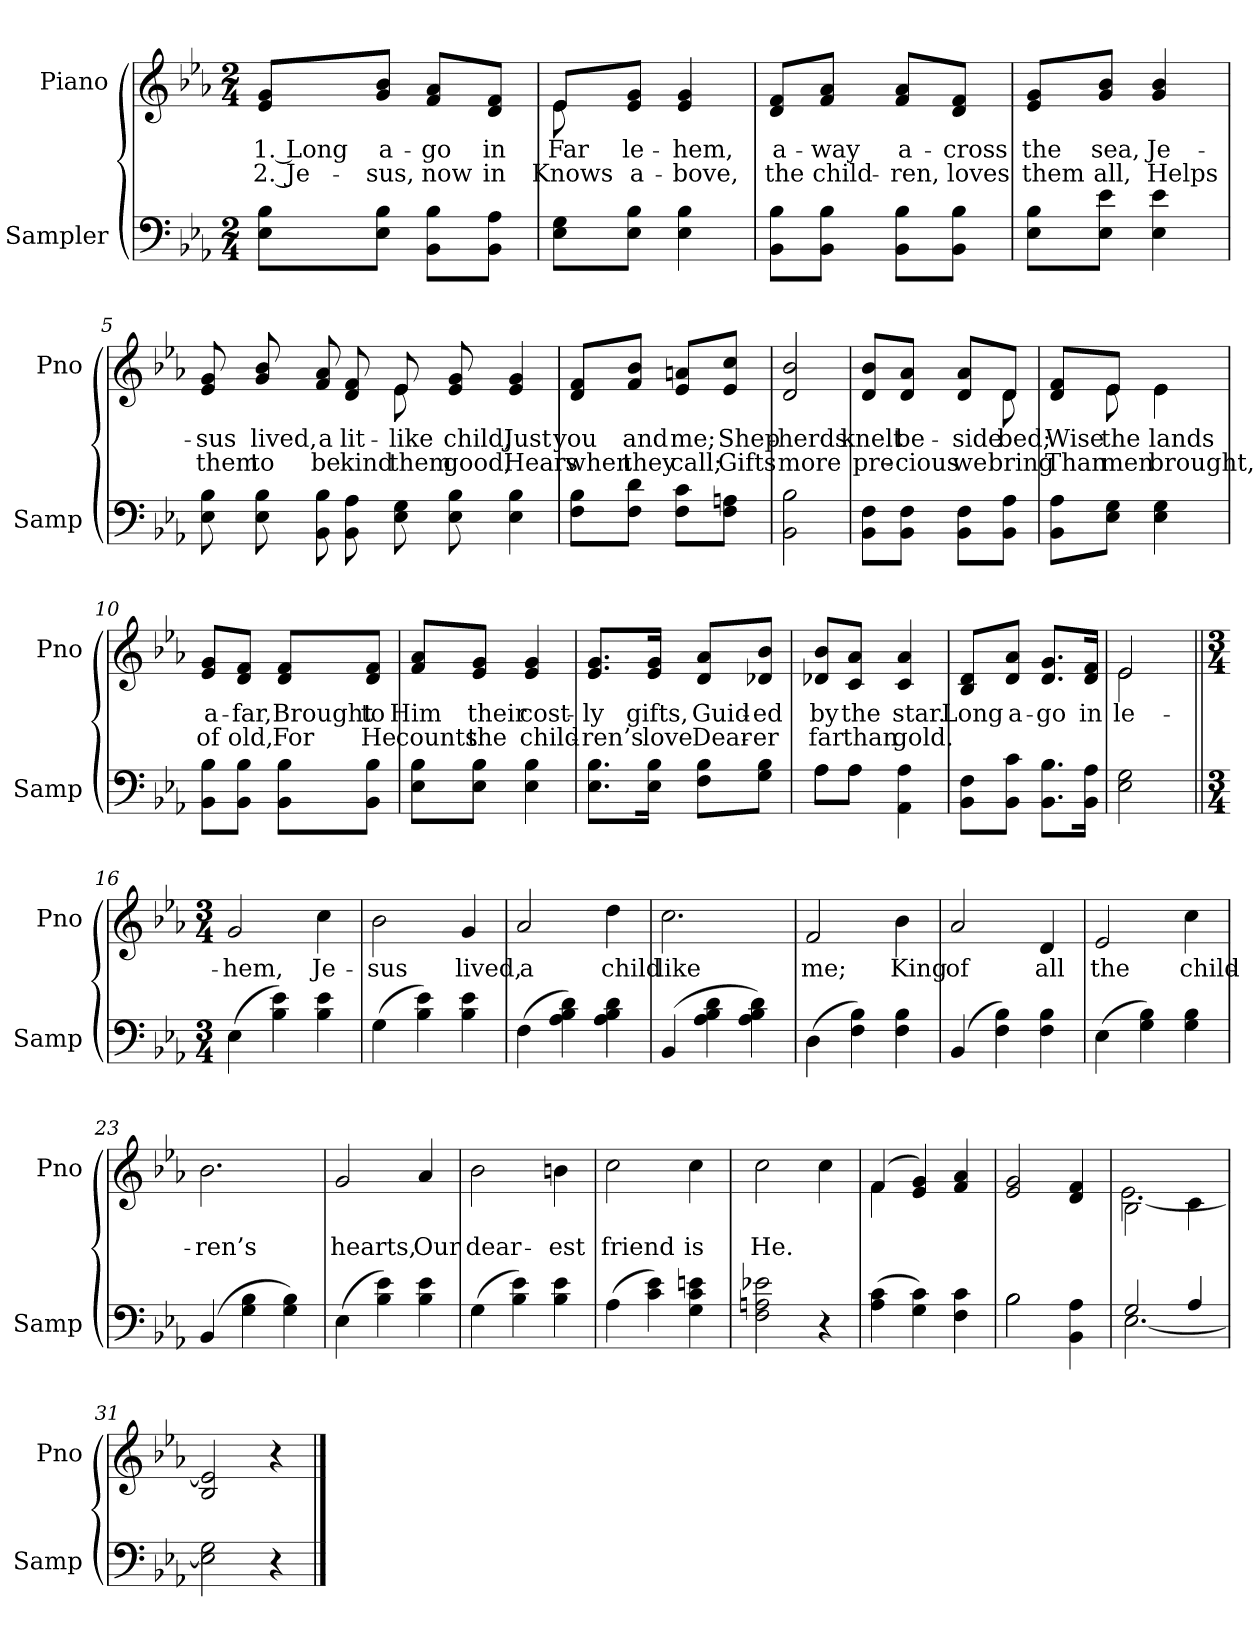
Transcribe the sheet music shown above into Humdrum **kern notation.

**kern	**kern	**text	**text
*part2	*part1	*part1	*part1
*staff2	*staff1	*staff1	*staff1
*I"Sampler	*I"Piano	*	*
*I'Samp	*I'Pno	*	*
*clefF4	*clefG2	*	*
*k[b-e-a-]	*k[b-e-a-]	*	*
*E-:	*E-:	*	*
*M2/4	*M2/4	*	*
=1	=1	=1	=1
8E-\ 8B-\L	8e-/ 8g/L	1. Long	2. Je-
8E-\ 8B-\J	8g/ 8b-/J	a-	-sus,
8BB-\ 8B-\L	8f/ 8a-/L	-go	now
8BB-\ 8A-\J	8d/ 8f/J	in	in
=2	=2	=2	=2
*	*^	*	*
8E-\ 8G\L	8e-/L	8e-	Far	Knows
8E-\ 8B-\J	8e-/ 8g/J	4.ryy	-le-	a-
4E- 4B-	4e- 4g	.	-hem,	-bove,
*	*v	*v	*	*
=3	=3	=3	=3
8BB-\ 8B-\L	8d/ 8f/L	a-	the
8BB-\ 8B-\J	8f/ 8a-/J	-way	child-
8BB-\ 8B-\L	8f/ 8a-/L	a-	-ren,
8BB-\ 8B-\J	8d/ 8f/J	-cross	loves
=4	=4	=4	=4
8E-\ 8B-\L	8e-/ 8g/L	the	them
8E-\ 8e-\J	8g/ 8b-/J	sea,	all,
4E- 4e-	4g 4b-	Je-	Helps
=5	=5	=5	=5
*	*^	*	*
8E- 8B-	8e- 8g	2ryy	-sus	them
8E- 8B-	8g 8b-	.	lived,	to
8BB- 8B-	8f 8a-	.	a	be
8BB- 8A-	8d 8f	.	lit-	kind
8E- 8G	8e-/	8e-	like	them
8E- 8B-	8e- 8g	4.ryy	child,	good,
4E- 4B-	4e- 4g	.	Just	Hears
*	*v	*v	*	*
=6	=6	=6	=6
8F\ 8B-\L	8d/ 8f/L	you	when
8F\ 8d\J	8f/ 8b-/J	and	they
8F\ 8c\L	8e-/ 8an/L	me;	call;
8F\ 8An\J	8e-/ 8cc/J	Shep-	Gifts
=7	=7	=7	=7
2BB- 2B-	2d 2b-	-herds	more
=8	=8	=8	=8
*	*^	*	*
8BB-\ 8F\L	8d/ 8b-/L	4.ryy	knelt	pre-
8BB-\ 8F\J	8d/ 8a-/J	.	be-	-cious
8BB-\ 8F\L	8d/ 8a-/L	.	-side	we
8BB-\ 8A-\J	8d/J	8d	bed;	bring
=9	=9	=9	=9	=9
8BB-\ 8A-\L	8d/ 8f/L	8ryy	Wise	Than
8E-\ 8G\J	8e-/J	8e-	the	men
4E- 4G	4e-\	4e-	lands	brought,
*	*v	*v	*	*
=10	=10	=10	=10
8BB-\ 8B-\L	8e-/ 8g/L	a-	of
8BB-\ 8B-\J	8d/ 8f/J	-far,	old,
8BB-\ 8B-\L	8d/ 8f/L	Brought	For
8BB-\ 8B-\J	8d/ 8f/J	to	He
=11	=11	=11	=11
8E-\ 8B-\L	8f/ 8a-/L	Him	counts
8E-\ 8B-\J	8e-/ 8g/J	their	the
4E- 4B-	4e- 4g	cost-	child-
=12	=12	=12	=12
8.E-\ 8.B-\L	8.e-/ 8.g/L	-ly	-ren’s
16E-\ 16B-\Jk	16e-/ 16g/Jk	gifts,	love
8F\ 8B-\L	8d/ 8a-/L	Guid-	Dear-
8G\ 8B-\J	8d-X/ 8b-/J	-ed	-er
=13	=13	=13	=13
*^	*	*	*
8A-\L	8A-\L	8d-X/ 8b-/L	by	far
8A-\J	8A-\J	8c/ 8a-/J	the	than
4AA- 4A-	4ryy	4c 4a-	star.	gold.
*v	*v	*	*	*
=14	=14	=14	=14
8BB-\ 8F\L	8B-/ 8d/L	Long	.
8BB-\ 8c\J	8d/ 8a-/J	a-	.
8.BB-\ 8.B-\L	8.d/ 8.g/L	-go	.
16BB-\ 16A-\Jk	16d/ 16f/Jk	in	.
=15	=15	=15	=15
*	*^	*	*
2E- 2G	2e-/	2e-	-le-	.
*	*v	*v	*	*
=16||	=16||	=16||	=16||
*M3/4	*M3/4	*	*
*	*^	*	*
!	!LO:TX:t=Refrain	!	!	!
*	*v	*v	*	*
(4E-	2g	-hem,	.
4B- 4e-)	.	.	.
4B- 4e-	4cc	Je-	.
=17	=17	=17	=17
(4G	2b-	-sus	.
4B- 4e-)	.	.	.
4B- 4e-	4g	lived,	.
=18	=18	=18	=18
(4F	2a-	a	.
4A- 4B- 4d)	.	.	.
4A- 4B- 4d	4dd	child	.
=19	=19	=19	=19
(4BB-	2.cc	like	.
4A- 4B- 4d	.	.	.
4A- 4B- 4d)	.	.	.
=20	=20	=20	=20
(4D	2f	me;	.
4F 4B-)	.	.	.
4F 4B-	4b-	King	.
=21	=21	=21	=21
(4BB-	2a-	of	.
4F 4B-)	.	.	.
4F 4B-	4d	all	.
=22	=22	=22	=22
(4E-	2e-	the	.
4G 4B-)	.	.	.
4G 4B-	4cc	child-	.
=23	=23	=23	=23
(4BB-	2.b-	-ren’s	.
4G 4B-	.	.	.
4G 4B-)	.	.	.
=24	=24	=24	=24
(4E-	2g	hearts,	.
4B- 4e-)	.	.	.
4B- 4e-	4a-	Our	.
=25	=25	=25	=25
(4G	2b-	dear-	.
4B- 4e-)	.	.	.
4B- 4e-	4bn	-est	.
=26	=26	=26	=26
(4A-	2cc	friend	.
4c 4e-)	.	.	.
4G 4c 4en	4cc	is	.
=27	=27	=27	=27
2F 2An 2e-X	2cc	He.	.
4r	4cc	.	.
=28	=28	=28	=28
*	*^	*	*
(4A- 4c	(4f/	4f	.	.
4G 4c)	4e- 4g)	2ryy	.	.
4F 4c	4f 4a-	.	.	.
*	*v	*v	*	*
=29	=29	=29	=29
*^	*	*	*
2B-\	2B-	2e- 2g	.	.
4BB- 4A-	4ryy	4d 4f	.	.
=30	=30	=30	=30	=30
*	*	*^	*	*
(2G/	[2.E-)	(2B-\	[2.e-)	.	.
4A-/	.	4c\	.	.	.
*v	*v	*	*	*	*
*	*v	*v	*	*
=31	=31	=31	=31
2E-] 2G	2B- 2e-]	.	.
4r	4r	.	.
==	==	==	==
*-	*-	*-	*-
